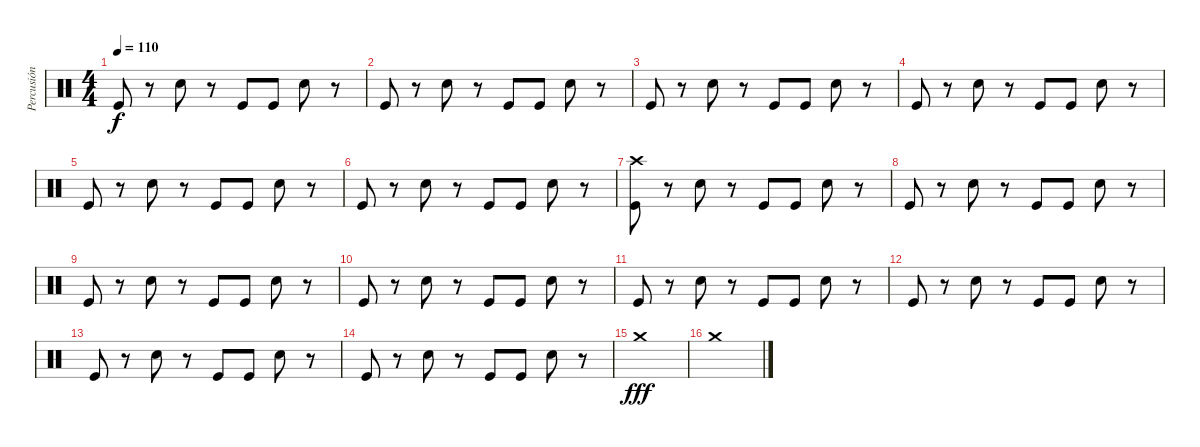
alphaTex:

\track ("Percusión" "Percusión") {instrument percussion}
\staff {score}
\articulation defaults
\ts (4 4)
\tempo 110
\clef neutral
\ks c "Kick (hit)".8{dy f}
r.8 "Electric Snare (hit)".8 r.8 "Kick (hit)".8 "Kick (hit)".8 "Electric Snare (hit)".8 r.8 |
"Kick (hit)".8 r.8 "Electric Snare (hit)".8 r.8 "Kick (hit)".8 "Kick (hit)".8 "Electric Snare (hit)".8 r.8 |
"Kick (hit)".8 r.8 "Electric Snare (hit)".8 r.8 "Kick (hit)".8 "Kick (hit)".8 "Electric Snare (hit)".8 r.8 |
"Kick (hit)".8 r.8 "Electric Snare (hit)".8 r.8 "Kick (hit)".8 "Kick (hit)".8 "Electric Snare (hit)".8 r.8 |
"Kick (hit)".8 r.8 "Electric Snare (hit)".8 r.8 "Kick (hit)".8 "Kick (hit)".8 "Electric Snare (hit)".8 r.8 |
"Kick (hit)".8 r.8 "Electric Snare (hit)".8 r.8 "Kick (hit)".8 "Kick (hit)".8 "Electric Snare (hit)".8 r.8 |
("Crash high (hit)" "Kick (hit)").8 r.8 "Electric Snare (hit)".8 r.8 "Kick (hit)".8 "Kick (hit)".8 "Electric Snare (hit)".8 r.8 |
"Kick (hit)".8 r.8 "Electric Snare (hit)".8 r.8 "Kick (hit)".8 "Kick (hit)".8 "Electric Snare (hit)".8 r.8 |
"Kick (hit)".8 r.8 "Electric Snare (hit)".8 r.8 "Kick (hit)".8 "Kick (hit)".8 "Electric Snare (hit)".8 r.8 |
"Kick (hit)".8 r.8 "Electric Snare (hit)".8 r.8 "Kick (hit)".8 "Kick (hit)".8 "Electric Snare (hit)".8 r.8 |
"Kick (hit)".8 r.8 "Electric Snare (hit)".8 r.8 "Kick (hit)".8 "Kick (hit)".8 "Electric Snare (hit)".8 r.8 |
"Kick (hit)".8 r.8 "Electric Snare (hit)".8 r.8 "Kick (hit)".8 "Kick (hit)".8 "Electric Snare (hit)".8 r.8 |
"Kick (hit)".8 r.8 "Electric Snare (hit)".8 r.8 "Kick (hit)".8 "Kick (hit)".8 "Electric Snare (hit)".8 r.8 |
"Kick (hit)".8 r.8 "Electric Snare (hit)".8 r.8 "Kick (hit)".8 "Kick (hit)".8 "Electric Snare (hit)".8 r.8 |
"Crash medium (hit)".1{dy fff} |
"Crash medium (hit)".1
